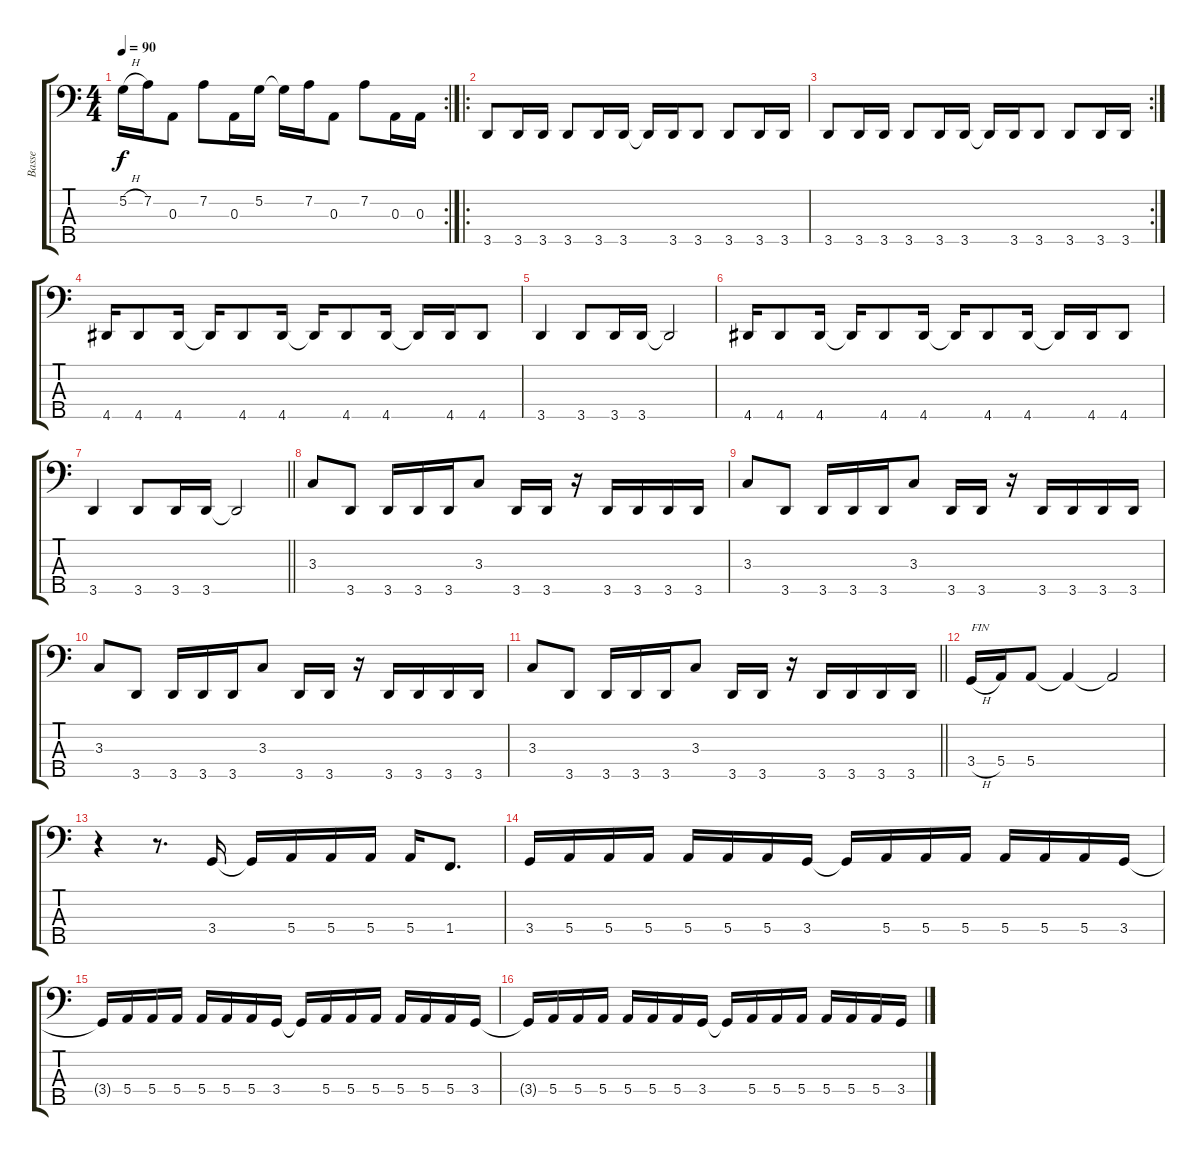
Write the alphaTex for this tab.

\track ("Basse" "Basse") {instrument electricbassfinger}
\staff {score tabs}
\tuning (G2 D2 A1 E1 B0) {hide}
\rc 2
\ts (4 4)
\tempo 90
\clef f4
\ks c
5.2{h}.16{dy f} 7.2.16 0.3.8 7.2.8 0.3.16 5.2.16 5.2{t}.16 7.2.16 0.3.8 7.2.8 0.3.16 0.3.16 |
\ro
3.5.8 3.5.16 3.5.16 3.5.8 3.5.16 3.5.16 3.5{t}.16 3.5.16 3.5.8 3.5.8 3.5.16 3.5.16 |
\rc 2
3.5.8 3.5.16 3.5.16 3.5.8 3.5.16 3.5.16 3.5{t}.16 3.5.16 3.5.8 3.5.8 3.5.16 3.5.16 |
4.5.16 4.5.8 4.5.16 4.5{t}.16 4.5.8 4.5.16 4.5{t}.16 4.5.8 4.5.16 4.5{t}.16 4.5.16 4.5.8 |
3.5.4 3.5.8 3.5.16 3.5.16 3.5{t}.2 |
4.5.16 4.5.8 4.5.16 4.5{t}.16 4.5.8 4.5.16 4.5{t}.16 4.5.8 4.5.16 4.5{t}.16 4.5.16 4.5.8 |
\barLineRight lightlight
3.5.4 3.5.8 3.5.16 3.5.16 3.5{t}.2 |
3.3.8 3.5.8 3.5.16 3.5.16 3.5.16 3.3.8 3.5.16 3.5.16 r.16 3.5.16 3.5.16 3.5.16 3.5.16 |
3.3.8 3.5.8 3.5.16 3.5.16 3.5.16 3.3.8 3.5.16 3.5.16 r.16 3.5.16 3.5.16 3.5.16 3.5.16 |
3.3.8 3.5.8 3.5.16 3.5.16 3.5.16 3.3.8 3.5.16 3.5.16 r.16 3.5.16 3.5.16 3.5.16 3.5.16 |
\barLineRight lightlight
3.3.8 3.5.8 3.5.16 3.5.16 3.5.16 3.3.8 3.5.16 3.5.16 r.16 3.5.16 3.5.16 3.5.16 3.5.16 |
3.4{h}.16{txt "FIN"} 5.4.16 5.4.8 5.4{t}.4 5.4{t}.2 |
r.4 r.8{d} 3.4.16 3.4{t}.16 5.4.16 5.4.16 5.4.16 5.4.16 1.4.8{d} |
3.4.16 5.4.16 5.4.16 5.4.16 5.4.16 5.4.16 5.4.16 3.4.16 3.4{t}.16 5.4.16 5.4.16 5.4.16 5.4.16 5.4.16 5.4.16 3.4.16 |
3.4{t}.16 5.4.16 5.4.16 5.4.16 5.4.16 5.4.16 5.4.16 3.4.16 3.4{t}.16 5.4.16 5.4.16 5.4.16 5.4.16 5.4.16 5.4.16 3.4.16 |
3.4{t}.16 5.4.16 5.4.16 5.4.16 5.4.16 5.4.16 5.4.16 3.4.16 3.4{t}.16 5.4.16 5.4.16 5.4.16 5.4.16 5.4.16 5.4.16 3.4.16
